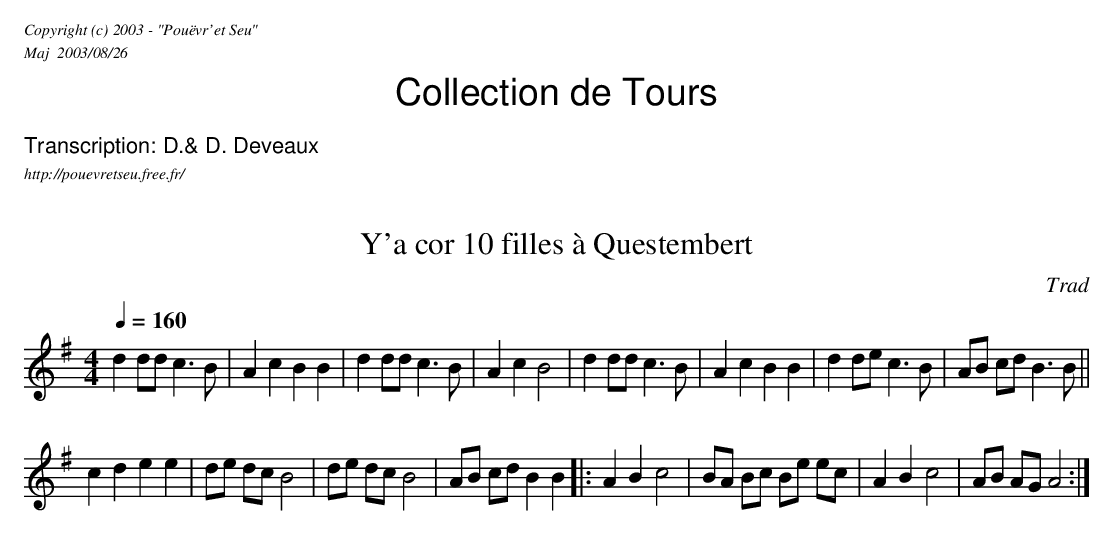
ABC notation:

X:1
T: Y'a cor 10 filles à Questembert
C: Trad
L: 1/8
M: 4/4
Q: 1/4=160
K: G
d2 dd c3 B  | A2 c2 B2 B2 | d2 dd c3 B | A2 c2 B4 | \
d2 dd c3 B  | A2 c2 B2 B2 | d2 de c3 B | AB cd B3 B ||
c2 d2 e2 e2 | de dc B4 | de dc B4 | AB cd B2 B2 \
|: A2 B2 c4 | BA Bc Be ec | A2 B2 c4 | AB AG A4 :|
